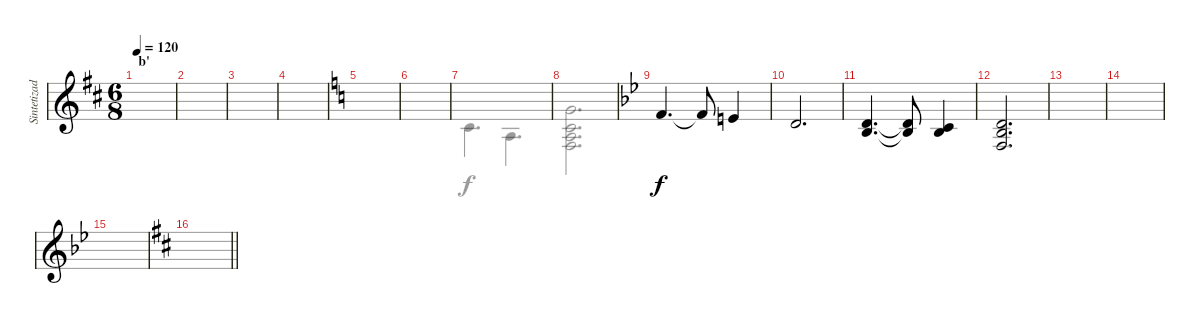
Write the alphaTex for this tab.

\track ("Sintetizador" "Sintetizad") {instrument stringensemble2}
\staff {score}
\tuning (E4 B3 G3 D3 A2 E2) {hide}
\voice
\ts (6 8)
\section ("" "b'")
\tempo 120
\clef g2
\ks d
|
|
|
|
\ks c
|
|
|
|
\ks bb
1.1.4{d} 1.1{t}.8 5.2.4 |
3.2.2{d} |
(3.2 3.3).4{d} (3.2{t} 3.3{t}).8 (1.2 3.3).4 |
(3.2 3.3 3.4).2{d} |
|
|
|
\barLineRight lightlight
\voice
\clef g2
\ottava regular
\simile none
\ks d
|
|
|
|
\ks c
|
|
5.3.4{d} 7.4.4{d} |
(8.2 5.3 7.4 8.5).2{d} |
\ks bb
|
|
|
|
|
|
|
\barLineRight lightlight
